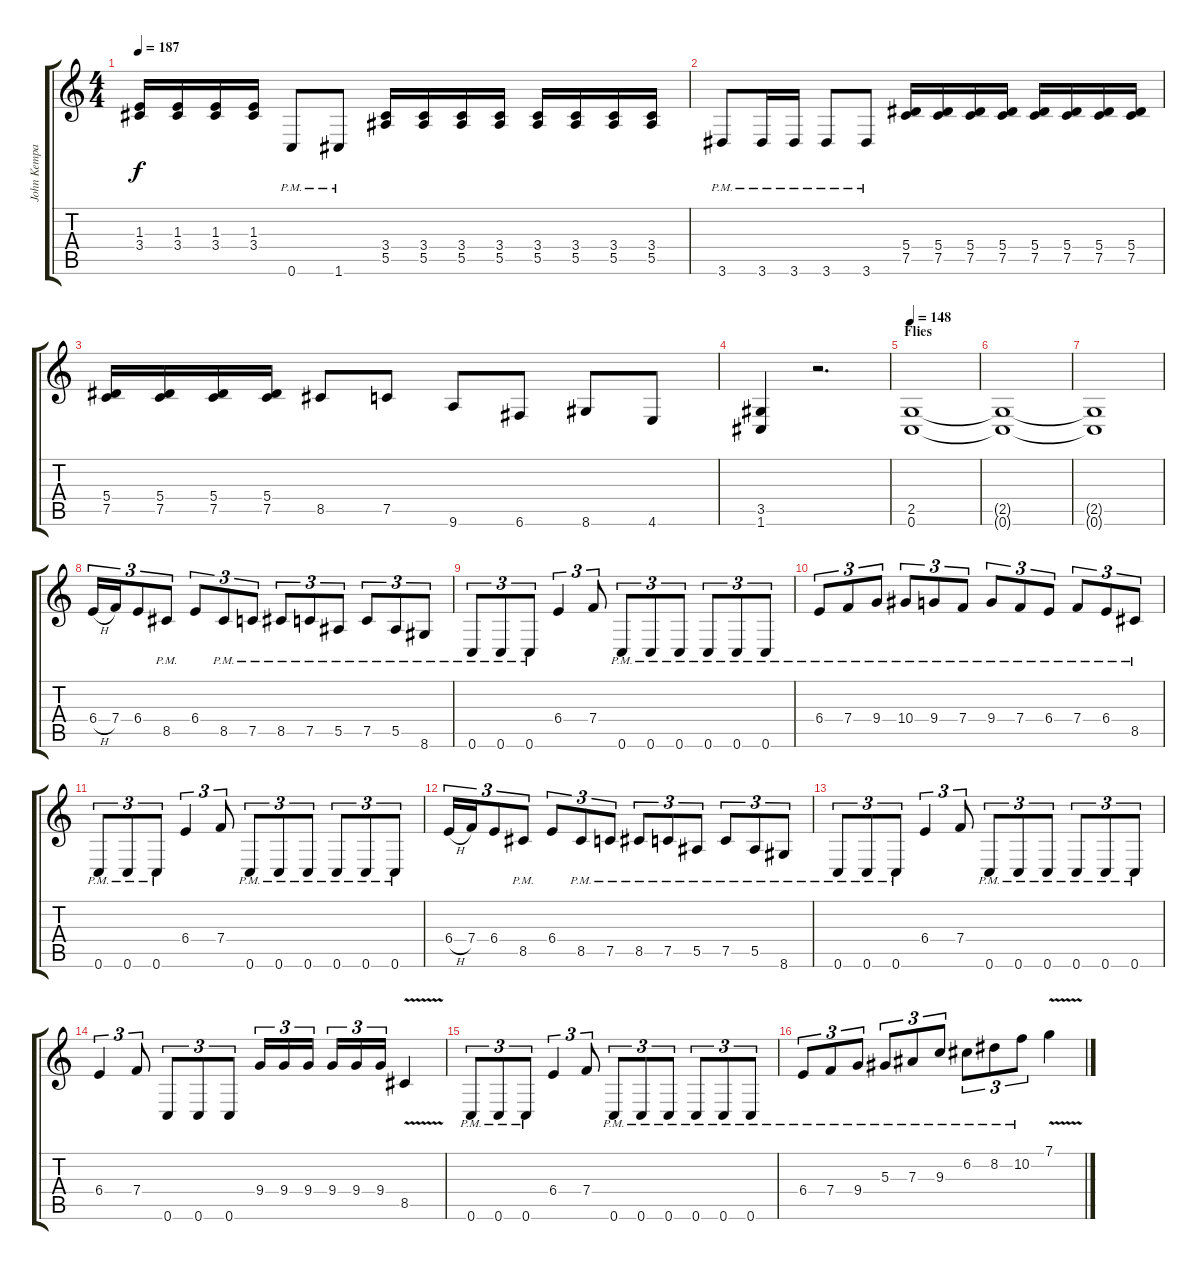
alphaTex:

\track ("John Kempainen (Rhythm Guitar)" "John Kempa") {instrument distortionguitar}
\staff {score tabs}
\tuning (C4 G3 Eb3 Bb2 F2 C2) {hide}
\ts (4 4)
\tempo 187
\clef g2
\ks c
(1.3 3.4).16{dy f} (1.3 3.4).16 (1.3 3.4).16 (1.3 3.4).16 0.6{pm}.8 1.6{pm}.8 (3.4 5.5).16 (3.4 5.5).16 (3.4 5.5).16 (3.4 5.5).16 (3.4 5.5).16 (3.4 5.5).16 (3.4 5.5).16 (3.4 5.5).16 |
3.6{pm}.8 3.6{pm}.16 3.6{pm}.16 3.6{pm}.8 3.6{pm}.8 (5.4 7.5).16 (5.4 7.5).16 (5.4 7.5).16 (5.4 7.5).16 (5.4 7.5).16 (5.4 7.5).16 (5.4 7.5).16 (5.4 7.5).16 |
(5.4 7.5).16 (5.4 7.5).16 (5.4 7.5).16 (5.4 7.5).16 8.5.8 7.5.8 9.6.8 6.6.8 8.6.8 4.6.8 |
(3.5 1.6).4 r.2{d} |
\section ("" "Flies")
\tempo 148
(2.5 0.6).1 |
(2.5{t} 0.6{t}).1 |
(2.5{t} 0.6{t}).1 |
6.4{h}.16{tu (3 2)} 7.4.16{tu (3 2)} 6.4.8{tu (3 2)} 8.5{pm}.8{tu (3 2)} 6.4.8{tu (3 2)} 8.5{pm}.8{tu (3 2)} 7.5{pm}.8{tu (3 2)} 8.5{pm}.8{tu (3 2)} 7.5{pm}.8{tu (3 2)} 5.5{pm}.8{tu (3 2)} 7.5{pm}.8{tu (3 2)} 5.5{pm}.8{tu (3 2)} 8.6{pm}.8{tu (3 2)} |
0.6{pm}.8{tu (3 2)} 0.6{pm}.8{tu (3 2)} 0.6{pm}.8{tu (3 2)} 6.4.4{tu (3 2)} 7.4.8{tu (3 2)} 0.6{pm}.8{tu (3 2)} 0.6{pm}.8{tu (3 2)} 0.6{pm}.8{tu (3 2)} 0.6{pm}.8{tu (3 2)} 0.6{pm}.8{tu (3 2)} 0.6{pm}.8{tu (3 2)} |
6.4{pm}.8{tu (3 2)} 7.4{pm}.8{tu (3 2)} 9.4{pm}.8{tu (3 2)} 10.4{pm}.8{tu (3 2)} 9.4{pm}.8{tu (3 2)} 7.4{pm}.8{tu (3 2)} 9.4{pm}.8{tu (3 2)} 7.4{pm}.8{tu (3 2)} 6.4{pm}.8{tu (3 2)} 7.4{pm}.8{tu (3 2)} 6.4{pm}.8{tu (3 2)} 8.5{pm}.8{tu (3 2)} |
0.6{pm}.8{tu (3 2)} 0.6{pm}.8{tu (3 2)} 0.6{pm}.8{tu (3 2)} 6.4.4{tu (3 2)} 7.4.8{tu (3 2)} 0.6{pm}.8{tu (3 2)} 0.6{pm}.8{tu (3 2)} 0.6{pm}.8{tu (3 2)} 0.6{pm}.8{tu (3 2)} 0.6{pm}.8{tu (3 2)} 0.6{pm}.8{tu (3 2)} |
6.4{h}.16{tu (3 2)} 7.4.16{tu (3 2)} 6.4.8{tu (3 2)} 8.5{pm}.8{tu (3 2)} 6.4.8{tu (3 2)} 8.5{pm}.8{tu (3 2)} 7.5{pm}.8{tu (3 2)} 8.5{pm}.8{tu (3 2)} 7.5{pm}.8{tu (3 2)} 5.5{pm}.8{tu (3 2)} 7.5{pm}.8{tu (3 2)} 5.5{pm}.8{tu (3 2)} 8.6{pm}.8{tu (3 2)} |
0.6{pm}.8{tu (3 2)} 0.6{pm}.8{tu (3 2)} 0.6{pm}.8{tu (3 2)} 6.4.4{tu (3 2)} 7.4.8{tu (3 2)} 0.6{pm}.8{tu (3 2)} 0.6{pm}.8{tu (3 2)} 0.6{pm}.8{tu (3 2)} 0.6{pm}.8{tu (3 2)} 0.6{pm}.8{tu (3 2)} 0.6{pm}.8{tu (3 2)} |
6.4.4{tu (3 2)} 7.4.8{tu (3 2)} 0.6.8{tu (3 2)} 0.6.8{tu (3 2)} 0.6.8{tu (3 2)} 9.4.16{tu (3 2)} 9.4.16{tu (3 2)} 9.4.16{tu (3 2)} 9.4.16{tu (3 2)} 9.4.16{tu (3 2)} 9.4.16{tu (3 2)} 8.5{v}.4 |
0.6{pm}.8{tu (3 2)} 0.6{pm}.8{tu (3 2)} 0.6{pm}.8{tu (3 2)} 6.4.4{tu (3 2)} 7.4.8{tu (3 2)} 0.6{pm}.8{tu (3 2)} 0.6{pm}.8{tu (3 2)} 0.6{pm}.8{tu (3 2)} 0.6{pm}.8{tu (3 2)} 0.6{pm}.8{tu (3 2)} 0.6{pm}.8{tu (3 2)} |
6.4{pm}.8{tu (3 2)} 7.4{pm}.8{tu (3 2)} 9.4{pm}.8{tu (3 2)} 5.3{pm}.8{tu (3 2)} 7.3{pm}.8{tu (3 2)} 9.3{pm}.8{tu (3 2)} 6.2{pm}.8{tu (3 2)} 8.2{pm}.8{tu (3 2)} 10.2{pm}.8{tu (3 2)} 7.1{v}.4
